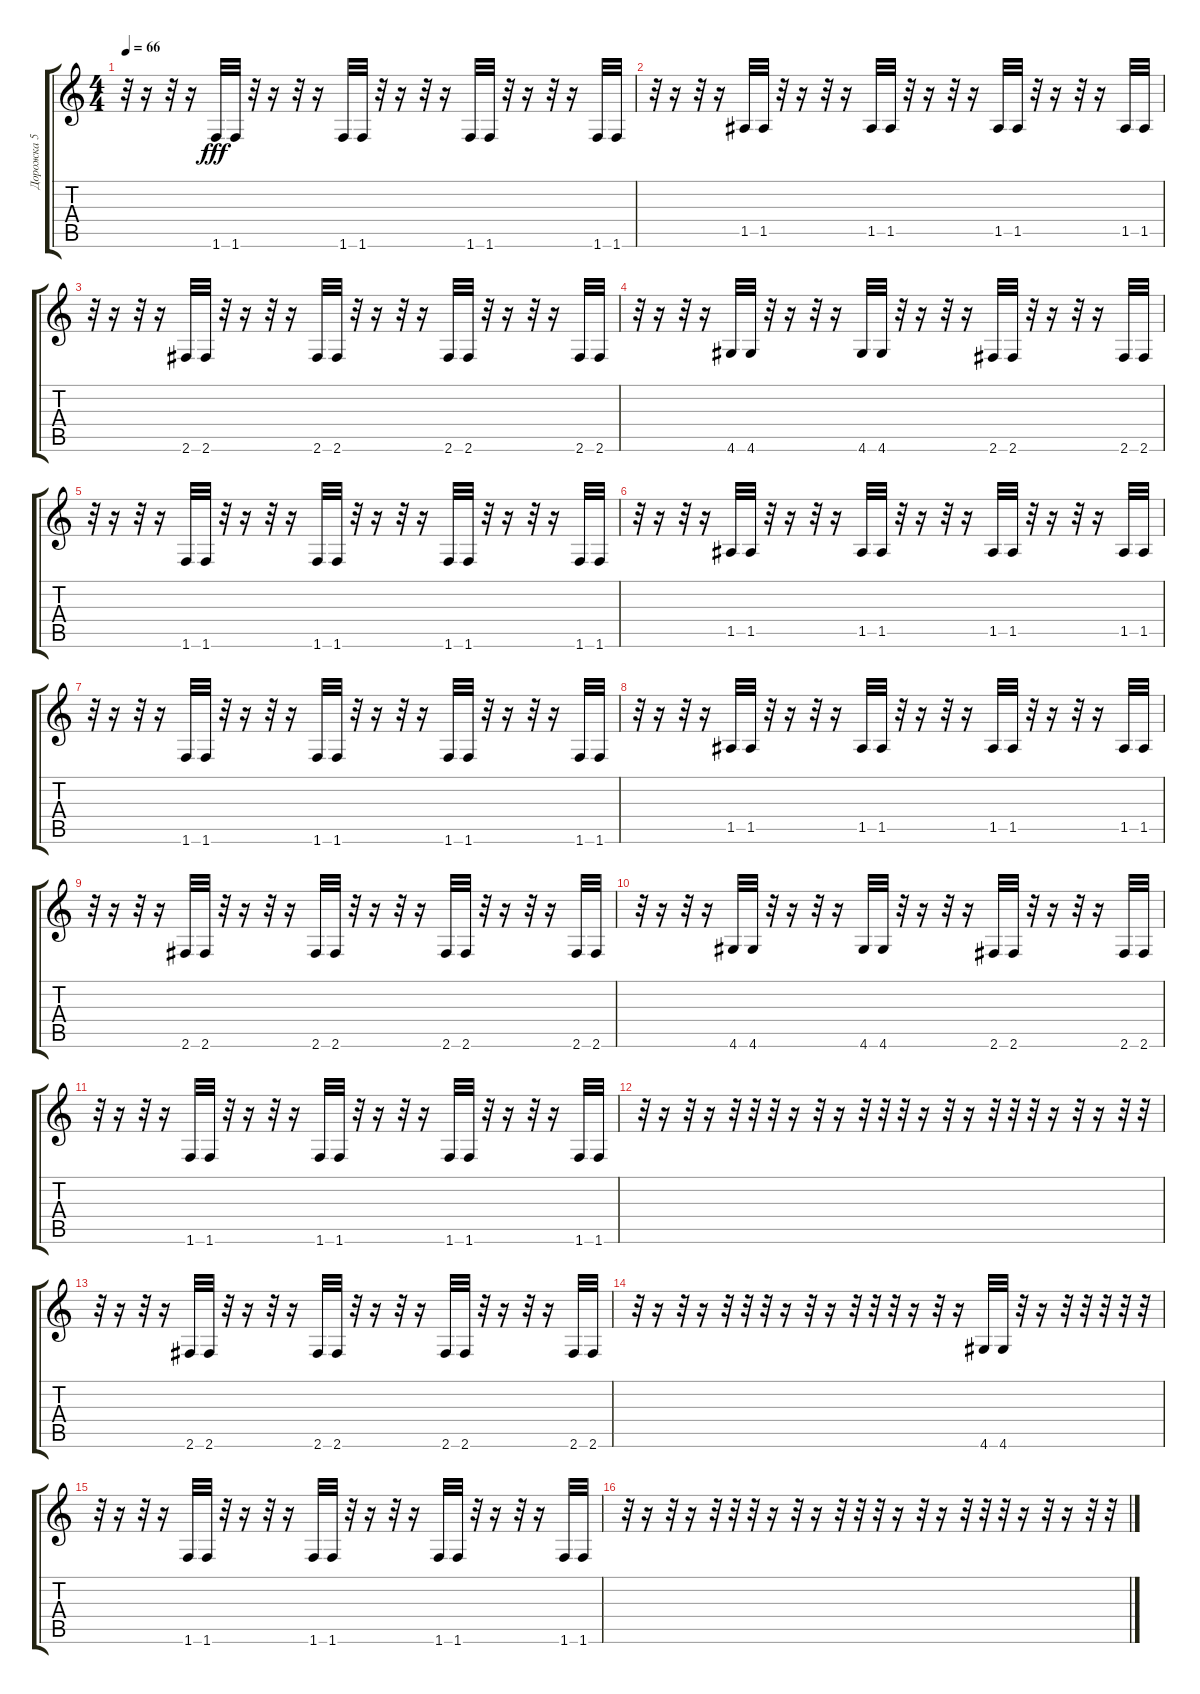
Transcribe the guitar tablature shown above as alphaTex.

\track ("Дорожка 5" "Дорожка 5") {instrument synthbass1}
\staff {score tabs}
\tuning (E4 B3 G3 D3 A2 E2) {hide}
\ts (4 4)
\tempo 66
\clef g2
\ks c
r.32{dy fff} r.16 r.32 r.16 1.6.32 1.6.32 r.32 r.16 r.32 r.16 1.6.32 1.6.32 r.32 r.16 r.32 r.16 1.6.32 1.6.32 r.32 r.16 r.32 r.16 1.6.32 1.6.32 |
r.32 r.16 r.32 r.16 1.5.32 1.5.32 r.32 r.16 r.32 r.16 1.5.32 1.5.32 r.32 r.16 r.32 r.16 1.5.32 1.5.32 r.32 r.16 r.32 r.16 1.5.32 1.5.32 |
r.32 r.16 r.32 r.16 2.6.32 2.6.32 r.32 r.16 r.32 r.16 2.6.32 2.6.32 r.32 r.16 r.32 r.16 2.6.32 2.6.32 r.32 r.16 r.32 r.16 2.6.32 2.6.32 |
r.32 r.16 r.32 r.16 4.6.32 4.6.32 r.32 r.16 r.32 r.16 4.6.32 4.6.32 r.32 r.16 r.32 r.16 2.6.32 2.6.32 r.32 r.16 r.32 r.16 2.6.32 2.6.32 |
r.32 r.16 r.32 r.16 1.6.32 1.6.32 r.32 r.16 r.32 r.16 1.6.32 1.6.32 r.32 r.16 r.32 r.16 1.6.32 1.6.32 r.32 r.16 r.32 r.16 1.6.32 1.6.32 |
r.32 r.16 r.32 r.16 1.5.32 1.5.32 r.32 r.16 r.32 r.16 1.5.32 1.5.32 r.32 r.16 r.32 r.16 1.5.32 1.5.32 r.32 r.16 r.32 r.16 1.5.32 1.5.32 |
r.32 r.16 r.32 r.16 1.6.32 1.6.32 r.32 r.16 r.32 r.16 1.6.32 1.6.32 r.32 r.16 r.32 r.16 1.6.32 1.6.32 r.32 r.16 r.32 r.16 1.6.32 1.6.32 |
r.32 r.16 r.32 r.16 1.5.32 1.5.32 r.32 r.16 r.32 r.16 1.5.32 1.5.32 r.32 r.16 r.32 r.16 1.5.32 1.5.32 r.32 r.16 r.32 r.16 1.5.32 1.5.32 |
r.32 r.16 r.32 r.16 2.6.32 2.6.32 r.32 r.16 r.32 r.16 2.6.32 2.6.32 r.32 r.16 r.32 r.16 2.6.32 2.6.32 r.32 r.16 r.32 r.16 2.6.32 2.6.32 |
r.32 r.16 r.32 r.16 4.6.32 4.6.32 r.32 r.16 r.32 r.16 4.6.32 4.6.32 r.32 r.16 r.32 r.16 2.6.32 2.6.32 r.32 r.16 r.32 r.16 2.6.32 2.6.32 |
r.32 r.16 r.32 r.16 1.6.32 1.6.32 r.32 r.16 r.32 r.16 1.6.32 1.6.32 r.32 r.16 r.32 r.16 1.6.32 1.6.32 r.32 r.16 r.32 r.16 1.6.32 1.6.32 |
r.32 r.16 r.32 r.16 r.32 r.32 r.32 r.16 r.32 r.16 r.32 r.32 r.32 r.16 r.32 r.16 r.32 r.32 r.32 r.16 r.32 r.16 r.32 r.32 |
r.32 r.16 r.32 r.16 2.6.32 2.6.32 r.32 r.16 r.32 r.16 2.6.32 2.6.32 r.32 r.16 r.32 r.16 2.6.32 2.6.32 r.32 r.16 r.32 r.16 2.6.32 2.6.32 |
r.32 r.16 r.32 r.16 r.32 r.32 r.32 r.16 r.32 r.16 r.32 r.32 r.32 r.16 r.32 r.16 4.6.32 4.6.32 r.32 r.16 r.32 r.32 r.32 r.32 r.32 |
r.32 r.16 r.32 r.16 1.6.32 1.6.32 r.32 r.16 r.32 r.16 1.6.32 1.6.32 r.32 r.16 r.32 r.16 1.6.32 1.6.32 r.32 r.16 r.32 r.16 1.6.32 1.6.32 |
r.32 r.16 r.32 r.16 r.32 r.32 r.32 r.16 r.32 r.16 r.32 r.32 r.32 r.16 r.32 r.16 r.32 r.32 r.32 r.16 r.32 r.16 r.32 r.32
